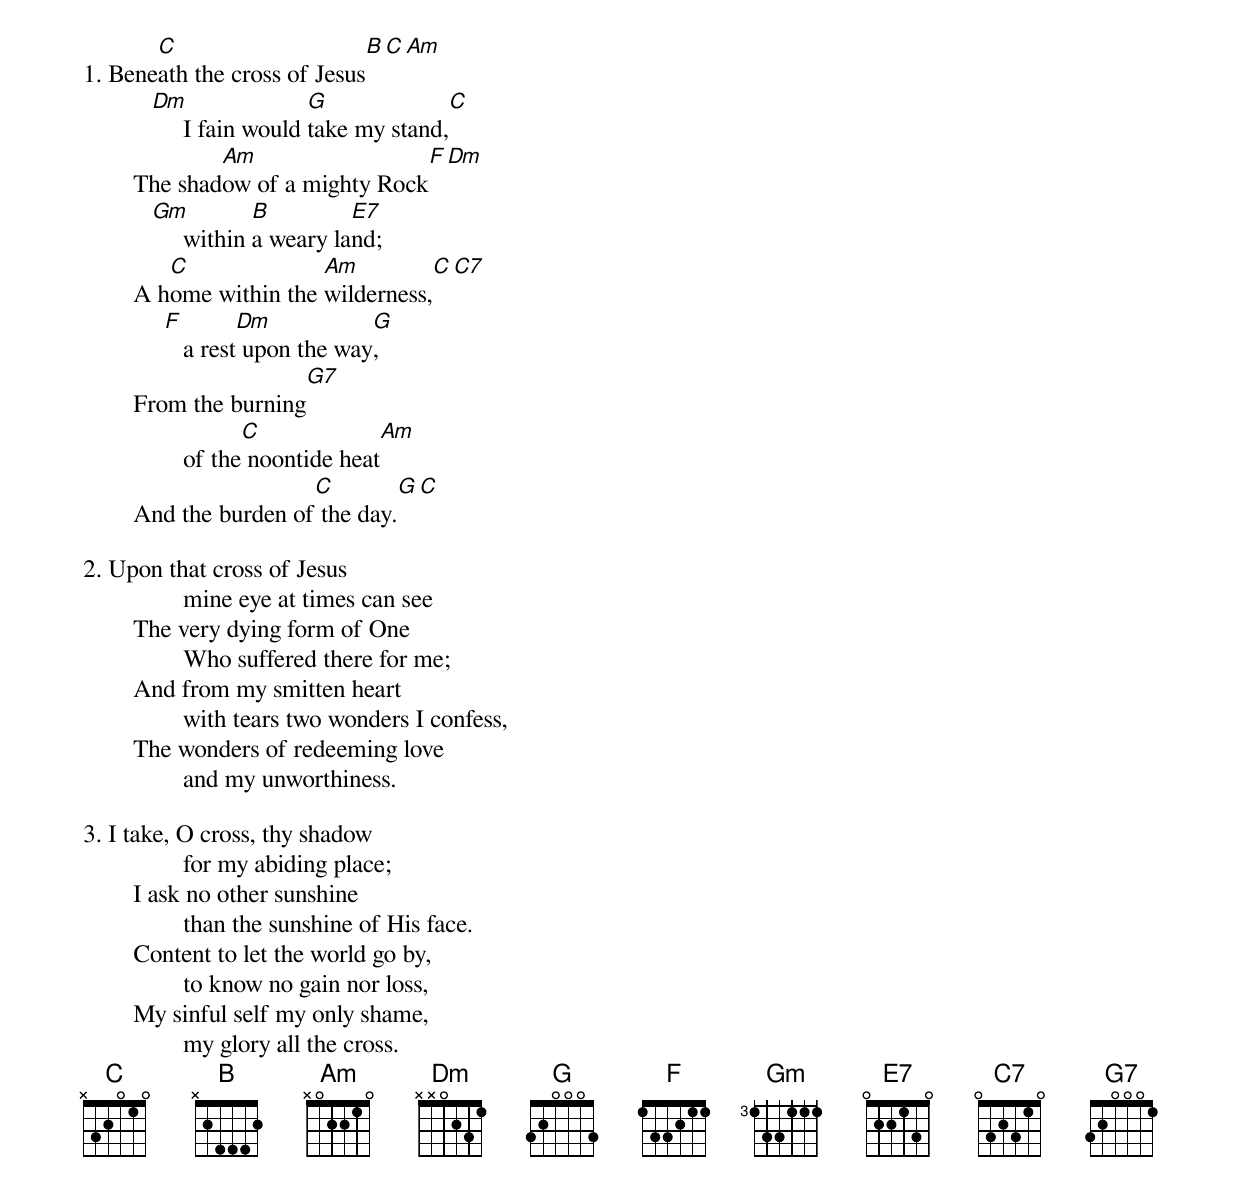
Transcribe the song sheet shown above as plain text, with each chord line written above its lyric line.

       C                        B          C  Am
1. Beneath the cross of Jesus
           Dm                G                 C
		I fain would take my stand,
                Am                   F            Dm
	The shadow of a mighty Rock
           Gm          B         E7
		within a weary land;
           C              Am            C         C7
	A home within the wilderness,
             F        Dm           G
		a rest upon the way,
                           G7
	From the burning
                      C               Am
		of the noontide heat
                         C          G            C
	And the burden of the day.

2. Upon that cross of Jesus
		mine eye at times can see
	The very dying form of One
		Who suffered there for me;
	And from my smitten heart
		with tears two wonders I confess,
	The wonders of redeeming love
		and my unworthiness.

3. I take, O cross, thy shadow
		for my abiding place;
	I ask no other sunshine
		than the sunshine of His face.
	Content to let the world go by,
		to know no gain nor loss,
	My sinful self my only shame,
		my glory all the cross.
